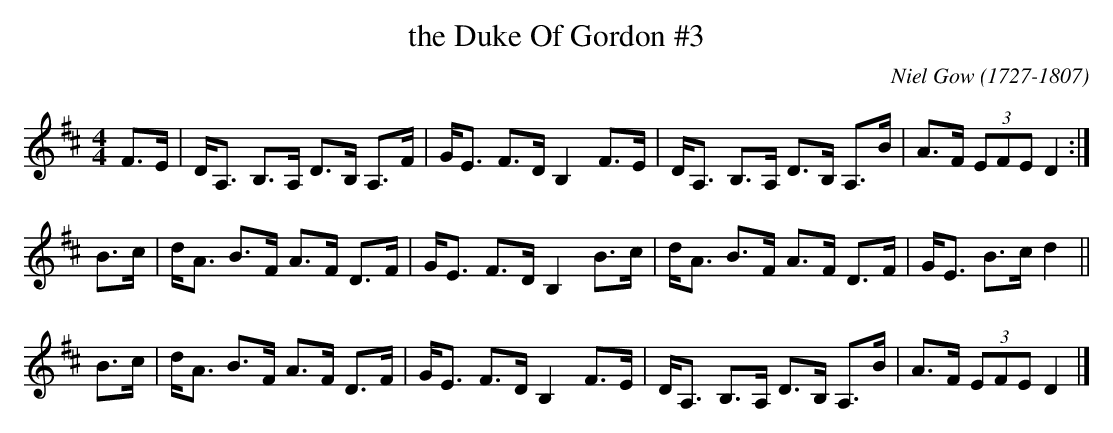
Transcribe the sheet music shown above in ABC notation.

X:1
T:the Duke Of Gordon #3
C:Niel Gow (1727-1807)
M:4/4
L:1/8
K:D
F>E | D<A, B,>A, D>B, A,>F | G<E   F>D B,2 F>E \
    | D<A, B,>A, D>B, A,>B | A>F (3EFE D2     :|
B>c | d<A  B>F   A>F  D>F  | G<E   F>D B,2 B>c \
    | d<A  B>F   A>F  D>F  | G<E   B>c d2     ||
B>c | d<A  B>F   A>F  D>F  | G<E   F>D B,2 F>E \
    | D<A, B,>A, D>B, A,>B | A>F (3EFE D2     |]
